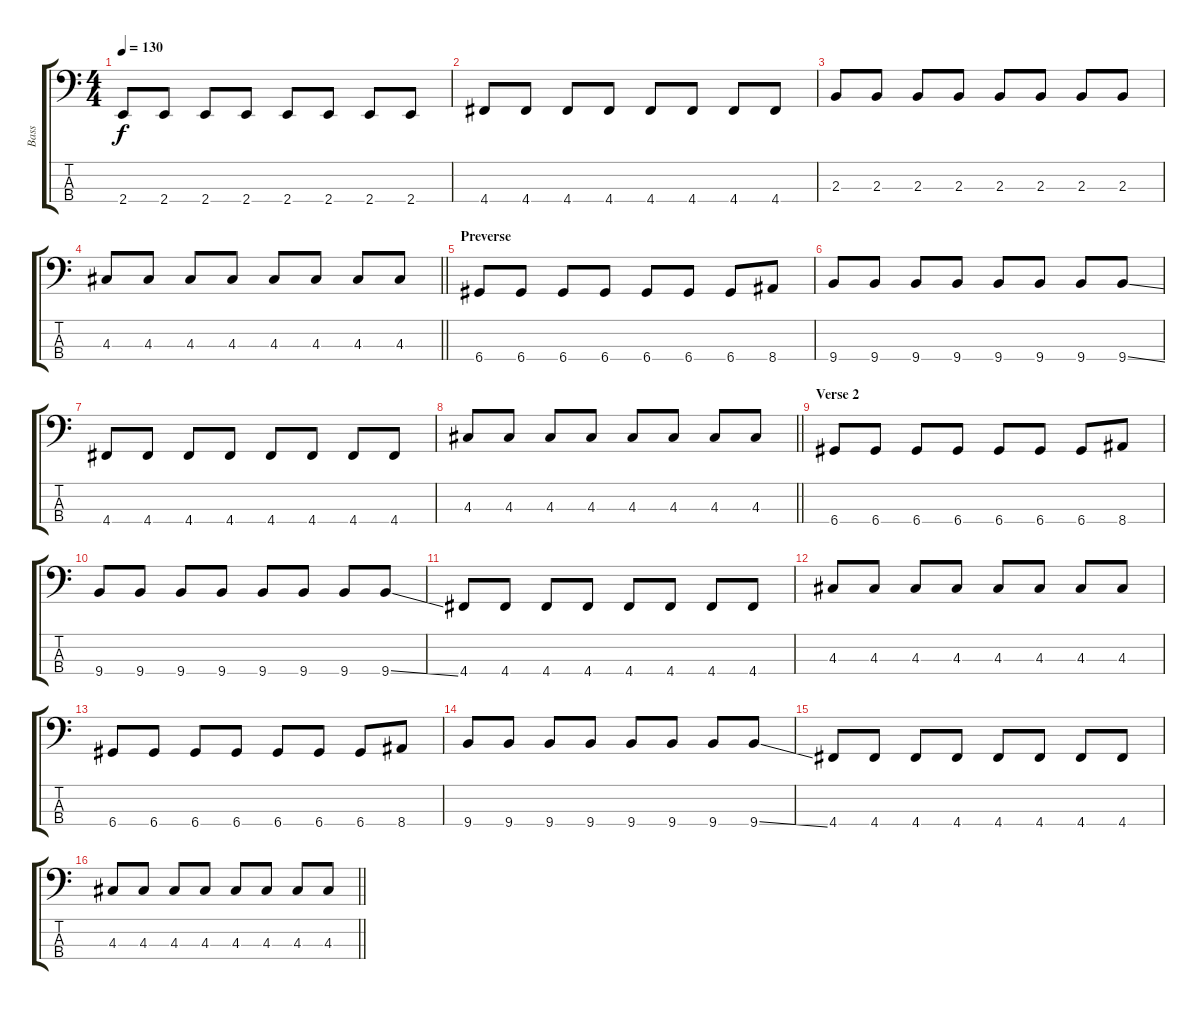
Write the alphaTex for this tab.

\track ("Bass" "Bass") {instrument electricbasspick}
\staff {score tabs}
\tuning (G2 D2 A1 D1) {hide}
\ts (4 4)
\tempo 130
\clef f4
\ks c
2.4.8{dy f} 2.4.8 2.4.8 2.4.8 2.4.8 2.4.8 2.4.8 2.4.8 |
4.4.8 4.4.8 4.4.8 4.4.8 4.4.8 4.4.8 4.4.8 4.4.8 |
2.3.8 2.3.8 2.3.8 2.3.8 2.3.8 2.3.8 2.3.8 2.3.8 |
\barLineRight lightlight
4.3.8 4.3.8 4.3.8 4.3.8 4.3.8 4.3.8 4.3.8 4.3.8 |
\section ("" "Preverse")
6.4.8 6.4.8 6.4.8 6.4.8 6.4.8 6.4.8 6.4.8 8.4.8 |
9.4.8 9.4.8 9.4.8 9.4.8 9.4.8 9.4.8 9.4.8 9.4{ss}.8 |
4.4.8 4.4.8 4.4.8 4.4.8 4.4.8 4.4.8 4.4.8 4.4.8 |
\barLineRight lightlight
4.3.8 4.3.8 4.3.8 4.3.8 4.3.8 4.3.8 4.3.8 4.3.8 |
\section ("" "Verse 2")
6.4.8 6.4.8 6.4.8 6.4.8 6.4.8 6.4.8 6.4.8 8.4.8 |
9.4.8 9.4.8 9.4.8 9.4.8 9.4.8 9.4.8 9.4.8 9.4{ss}.8 |
4.4.8 4.4.8 4.4.8 4.4.8 4.4.8 4.4.8 4.4.8 4.4.8 |
4.3.8 4.3.8 4.3.8 4.3.8 4.3.8 4.3.8 4.3.8 4.3.8 |
6.4.8 6.4.8 6.4.8 6.4.8 6.4.8 6.4.8 6.4.8 8.4.8 |
9.4.8 9.4.8 9.4.8 9.4.8 9.4.8 9.4.8 9.4.8 9.4{ss}.8 |
4.4.8 4.4.8 4.4.8 4.4.8 4.4.8 4.4.8 4.4.8 4.4.8 |
\barLineRight lightlight
4.3.8 4.3.8 4.3.8 4.3.8 4.3.8 4.3.8 4.3.8 4.3.8
